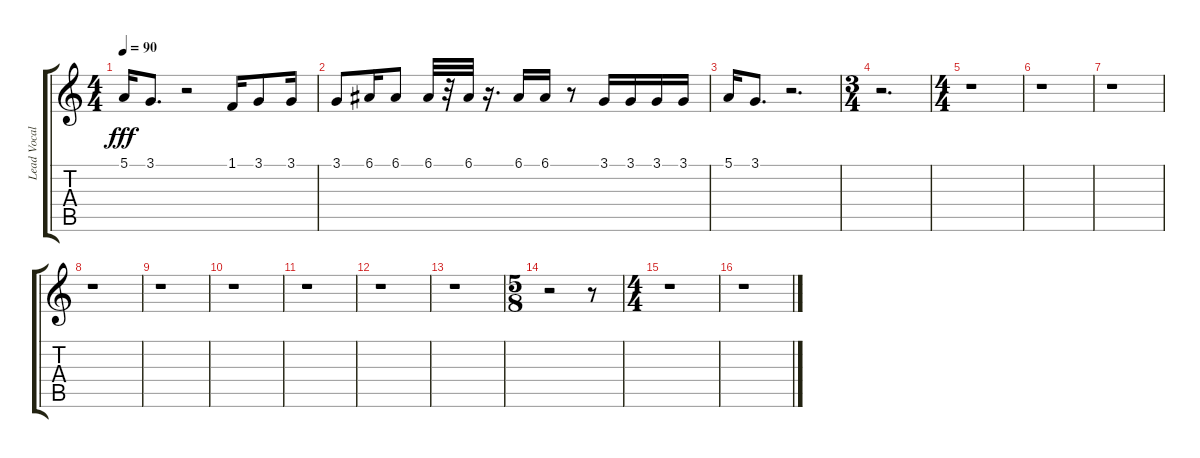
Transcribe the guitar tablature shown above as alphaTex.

\track ("Lead Vocal" "Lead Vocal") {instrument lead3calliope}
\staff {score tabs}
\tuning (E4 B3 G3 D3 A2 E2) {hide}
\ts (4 4)
\tempo 90
\clef g2
\ks c
5.1.16{dy fff} 3.1.8{d} r.2 1.1.16 3.1.8 3.1.16 |
3.1.8 6.1.16 6.1.8 6.1.32 r.32 6.1.32 r.16{d} 6.1.16 6.1.16 r.8 3.1.16 3.1.16 3.1.16 3.1.16 |
5.1.16 3.1.8{d} r.2{d} |
\ts (3 4)
r.2{d} |
\ts (4 4)
r.1 |
r.1 |
r.1 |
r.1 |
r.1 |
r.1 |
r.1 |
r.1 |
r.1 |
\ts (5 8)
r.2 r.8 |
\ts (4 4)
r.1 |
r.1
